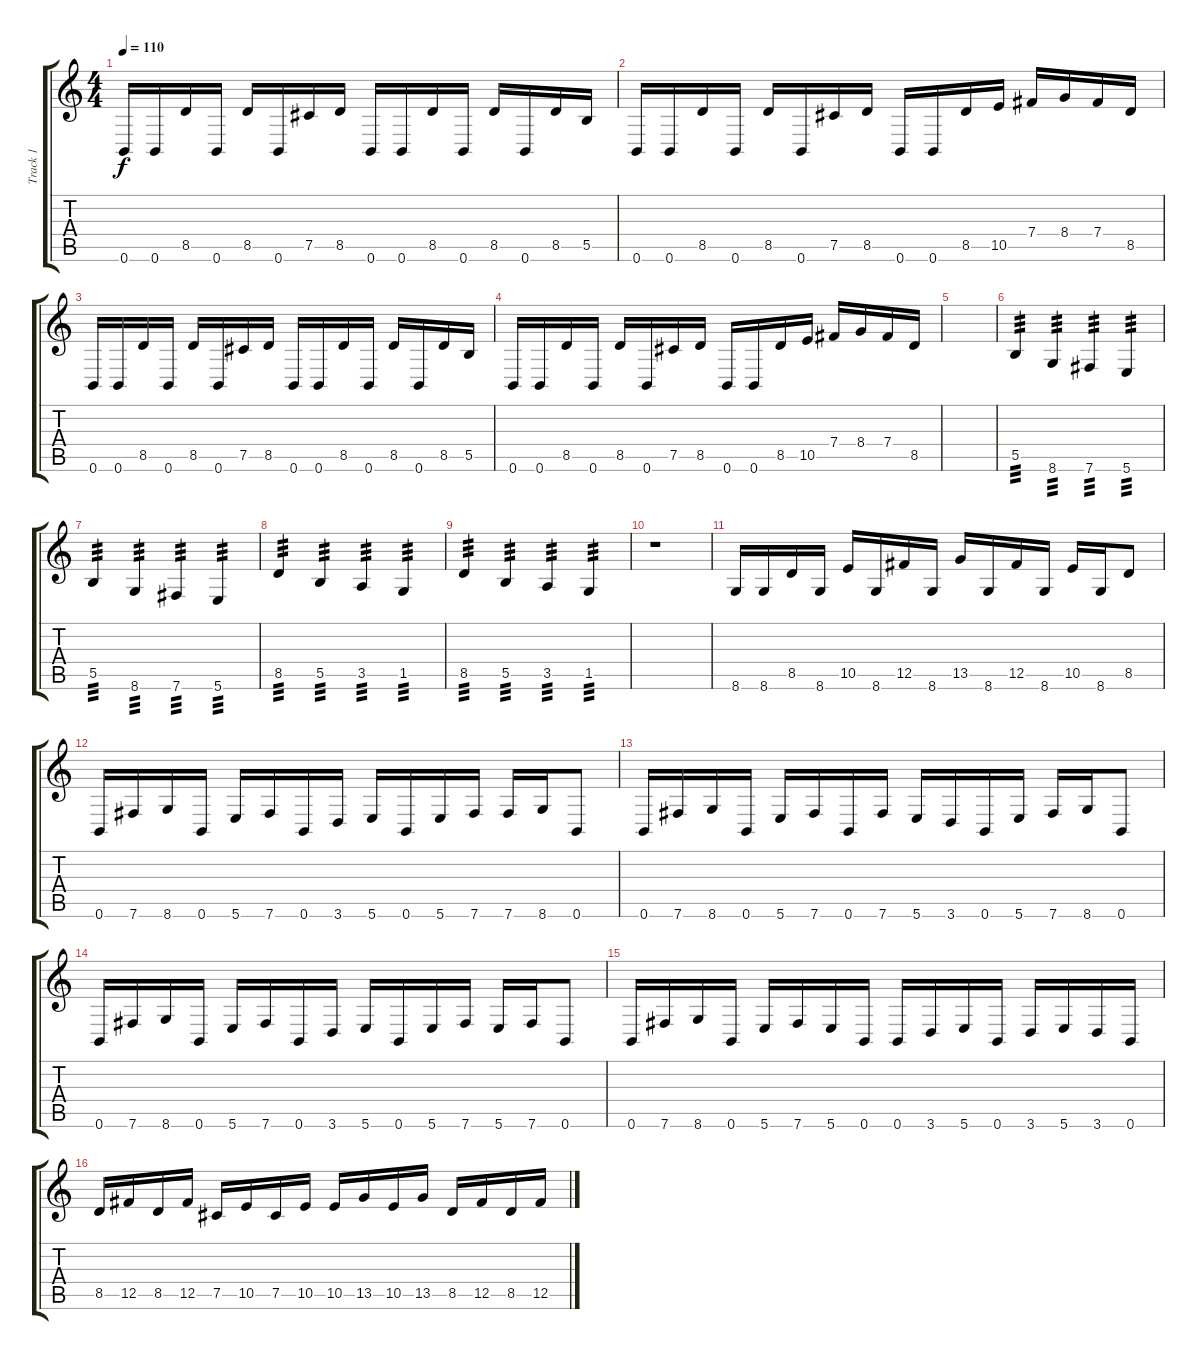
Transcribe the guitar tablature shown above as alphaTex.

\track ("Track 1" "Track 1") {instrument overdrivenguitar}
\staff {score tabs}
\tuning (Db4 Ab3 E3 B2 Gb2 B1) {hide}
\ts (4 4)
\tempo 110
\clef g2
\ks c
0.6.16{dy f} 0.6.16 8.5.16 0.6.16 8.5.16 0.6.16 7.5.16 8.5.16 0.6.16 0.6.16 8.5.16 0.6.16 8.5.16 0.6.16 8.5.16 5.5.16 |
0.6.16 0.6.16 8.5.16 0.6.16 8.5.16 0.6.16 7.5.16 8.5.16 0.6.16 0.6.16 8.5.16 10.5.16 7.4.16 8.4.16 7.4.16 8.5.16 |
0.6.16 0.6.16 8.5.16 0.6.16 8.5.16 0.6.16 7.5.16 8.5.16 0.6.16 0.6.16 8.5.16 0.6.16 8.5.16 0.6.16 8.5.16 5.5.16 |
0.6.16 0.6.16 8.5.16 0.6.16 8.5.16 0.6.16 7.5.16 8.5.16 0.6.16 0.6.16 8.5.16 10.5.16 7.4.16 8.4.16 7.4.16 8.5.16 |
|
5.5.4{tp 3} 8.6.4{tp 3} 7.6.4{tp 3} 5.6.4{tp 3} |
5.5.4{tp 3} 8.6.4{tp 3} 7.6.4{tp 3} 5.6.4{tp 3} |
8.5.4{tp 3} 5.5.4{tp 3} 3.5.4{tp 3} 1.5.4{tp 3} |
8.5.4{tp 3} 5.5.4{tp 3} 3.5.4{tp 3} 1.5.4{tp 3} |
r.1 |
8.6.16 8.6.16 8.5.16 8.6.16 10.5.16 8.6.16 12.5.16 8.6.16 13.5.16 8.6.16 12.5.16 8.6.16 10.5.16 8.6.16 8.5.8 |
0.6.16 7.6.16 8.6.16 0.6.16 5.6.16 7.6.16 0.6.16 3.6.16 5.6.16 0.6.16 5.6.16 7.6.16 7.6.16 8.6.16 0.6.8 |
0.6.16 7.6.16 8.6.16 0.6.16 5.6.16 7.6.16 0.6.16 7.6.16 5.6.16 3.6.16 0.6.16 5.6.16 7.6.16 8.6.16 0.6.8 |
0.6.16 7.6.16 8.6.16 0.6.16 5.6.16 7.6.16 0.6.16 3.6.16 5.6.16 0.6.16 5.6.16 7.6.16 5.6.16 7.6.16 0.6.8 |
0.6.16 7.6.16 8.6.16 0.6.16 5.6.16 7.6.16 5.6.16 0.6.16 0.6.16 3.6.16 5.6.16 0.6.16 3.6.16 5.6.16 3.6.16 0.6.16 |
8.5.16 12.5.16 8.5.16 12.5.16 7.5.16 10.5.16 7.5.16 10.5.16 10.5.16 13.5.16 10.5.16 13.5.16 8.5.16 12.5.16 8.5.16 12.5.16
